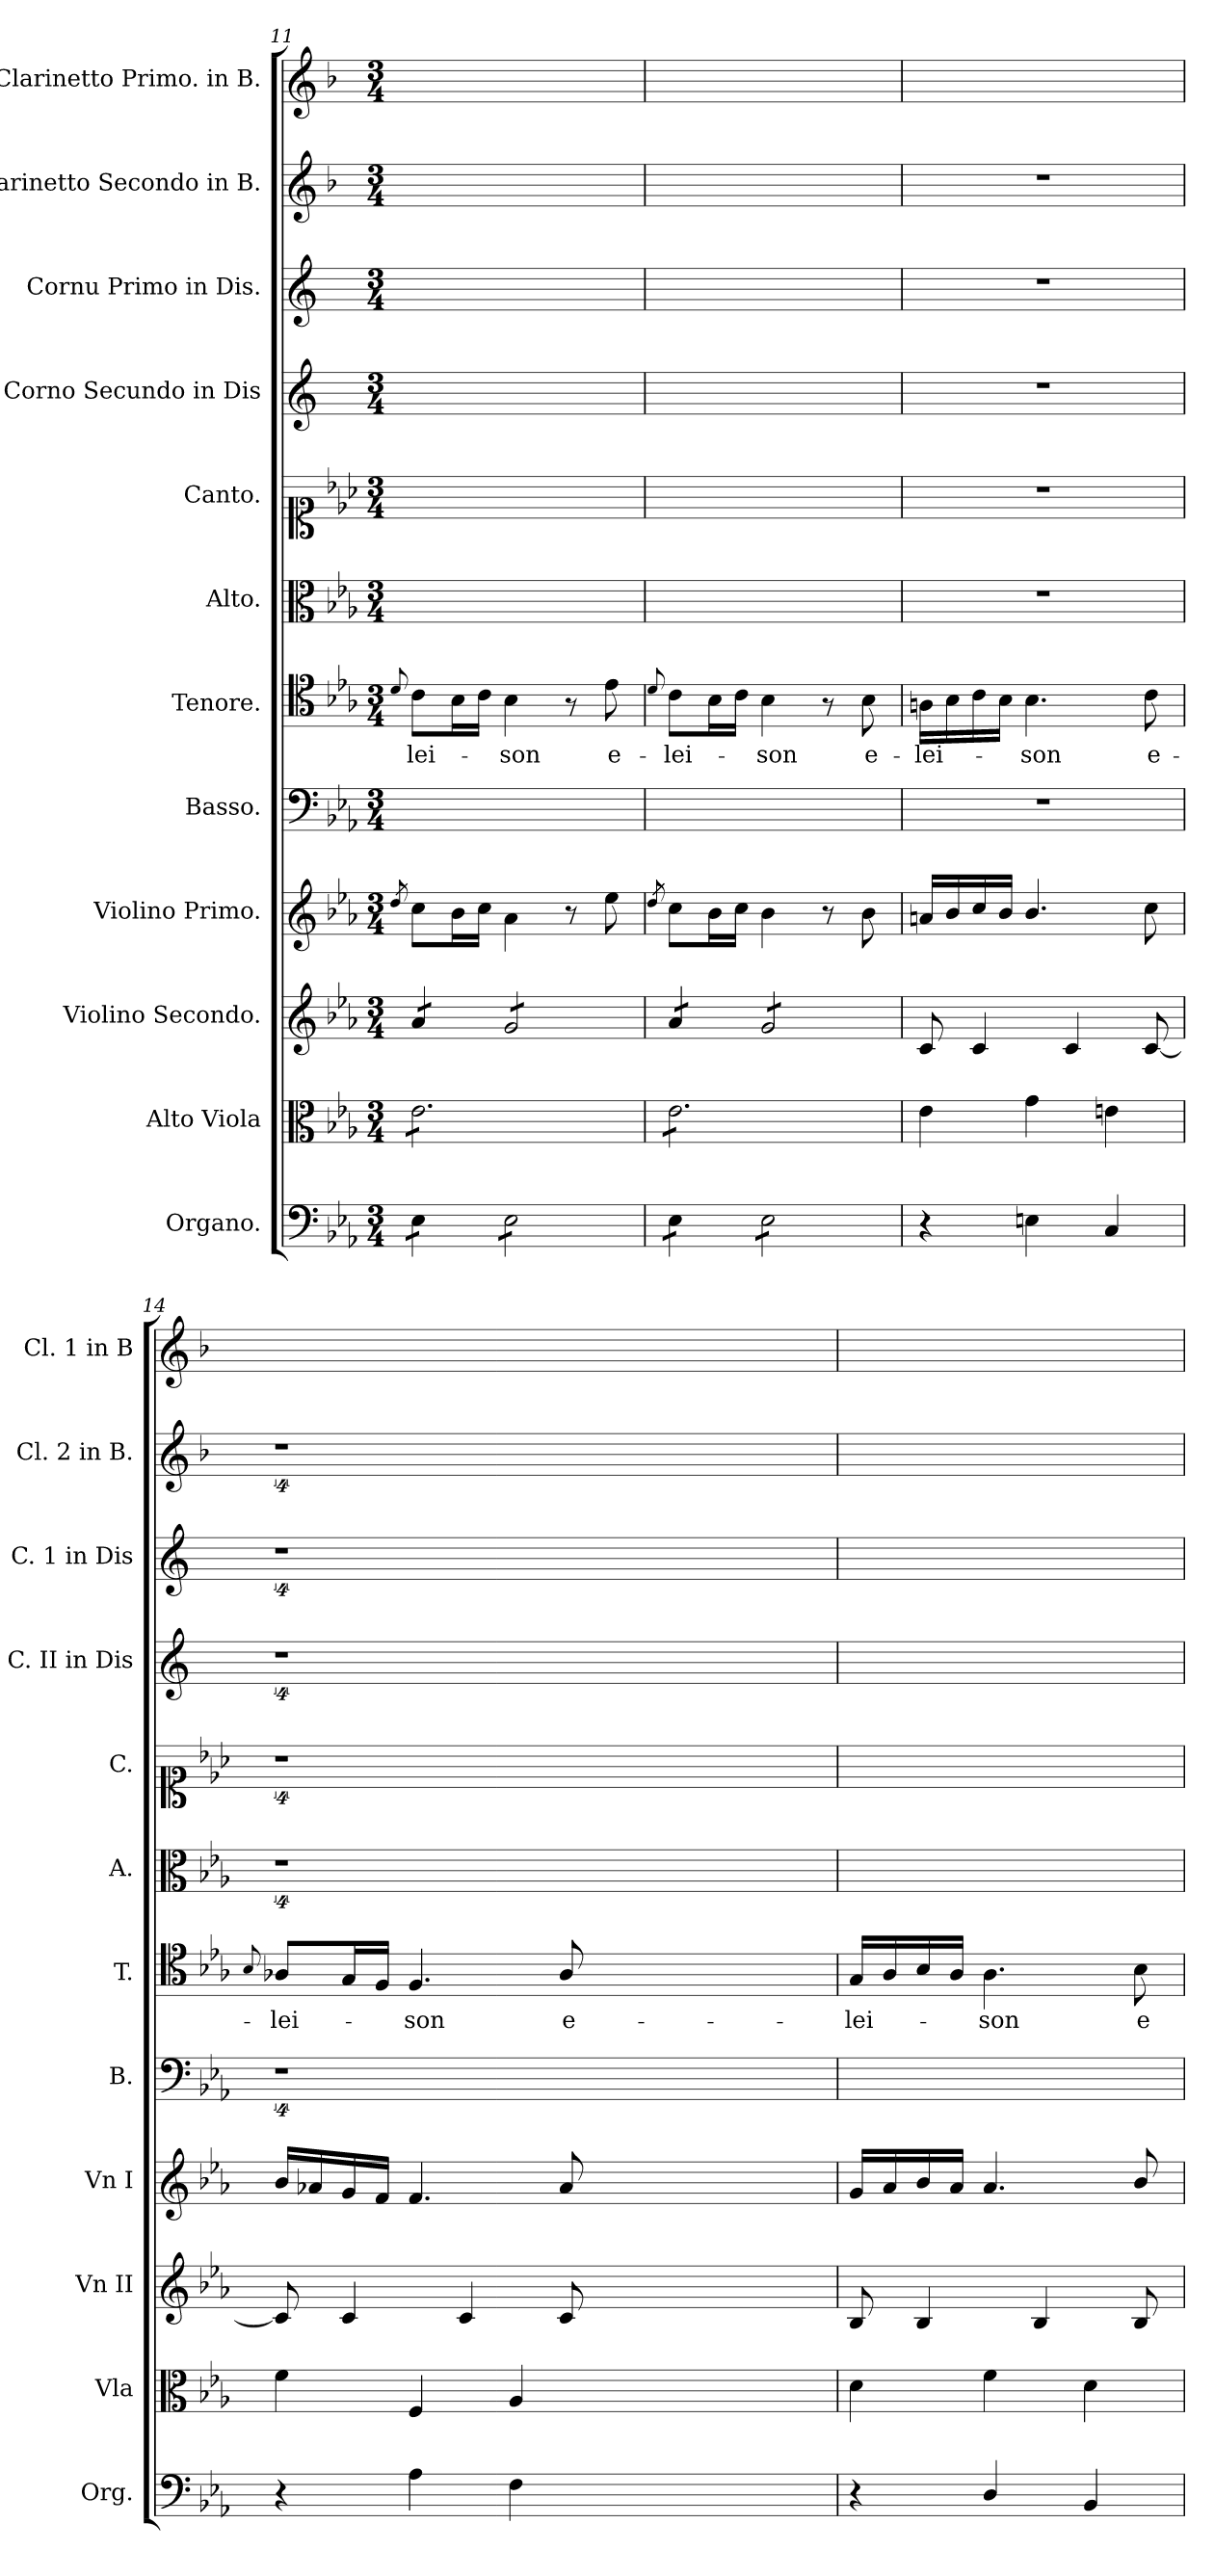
**kern	**kern	**kern	**kern	**kern	**kern	**text	**kern	**kern	**kern	**kern	**kern	**kern
*part12	*part11	*part10	*part9	*part8	*part7	*part7	*part6	*part5	*part4	*part3	*part2	*part1
*staff12	*staff11	*staff10	*staff9	*staff8	*staff7	*staff7	*staff6	*staff5	*staff4	*staff3	*staff2	*staff1
*I"Organo.	*I"Alto Viola	*I"Violino Secondo.	*I"Violino Primo.	*I"Basso.	*I"Tenore.	*	*I"Alto.	*I"Canto.	*I"Corno Secundo in Dis	*I"Cornu Primo in Dis.	*I"Clarinetto Secondo in B.	*I"Clarinetto Primo. in B.
*I'Org.	*I'Vla	*I'Vn II	*I'Vn I	*I'B.	*I'T.	*	*I'A.	*I'C.	*I'C. II in Dis	*I'C. 1 in Dis	*I'Cl. 2 in B.	*I'Cl. 1 in B
*clefF4	*clefC3	*clefG2	*clefG2	*clefF4	*clefC4	*	*clefC3	*clefC1	*clefG2	*clefG2	*clefG2	*clefG2
*	*	*	*	*	*	*	*	*	*ITrd-2c-3	*ITrd5c9	*ITrd1c2	*ITrd1c2
*k[b-e-a-]	*k[b-e-a-]	*k[b-e-a-]	*k[b-e-a-]	*k[b-e-a-]	*k[b-e-a-]	*	*k[b-e-a-]	*k[b-e-a-]	*k[b-e-a-]	*k[b-e-a-]	*k[b-e-a-]	*k[b-e-a-]
*E-:	*E-:	*E-:	*E-:	*E-:	*E-:	*	*E-:	*E-:	*E-:	*E-:	*E-:	*E-:
*M3/4	*M3/4	*M3/4	*M3/4	*M3/4	*M3/4	*	*M3/4	*M3/4	*M3/4	*M3/4	*M3/4	*M3/4
=11	=11	=11	=11	=11	=11	=11	=11	=11	=11	=11	=11	=11
.	.	.	8qdd/	.	8qqd/	.	.	.	.	.	.	.
*tremolo	*	*	*	*	*	*	*	*	*	*	*	*
*	*tremolo	*	*	*	*	*	*	*	*	*	*	*
*	*	*tremolo	*	*	*	*	*	*	*	*	*	*
8E-\L	8e-\L	8a-/L	8cc\L	2.ryy	8c\L	-lei-	2.ryy	2.ryy	2.ryy	2.ryy	2.ryy	2.ryy
8E-\J	8e-\	8a-/J	16b-\L	.	16B-\L	.	.	.	.	.	.	.
.	.	.	16cc\JJ	.	16c\JJ	.	.	.	.	.	.	.
8E-\L	8e-\	8g/L	4a-\	.	4B-\	-son	.	.	.	.	.	.
8E-\	8e-\	8g/	.	.	.	.	.	.	.	.	.	.
8E-\	8e-\	8g/	8r	.	8r	.	.	.	.	.	.	.
!	!	!	!	!	!	!LO:LY:i	!	!	!	!	!	!
8E-\J	8e-\J	8g/J	8ee-\	.	8e-\	e-	.	.	.	.	.	.
=12	=12	=12	=12	=12	=12	=12	=12	=12	=12	=12	=12	=12
.	.	.	8qdd/	.	8qqd/	.	.	.	.	.	.	.
!	!	!	!	!	!	!LO:LY:i	!	!	!	!	!	!
8E-\L	8e-\L	8a-/L	8cc\L	2.ryy	8c\L	-lei-	2.ryy	2.ryy	2.ryy	2.ryy	2.ryy	2.ryy
8E-\J	8e-\	8a-/J	16b-\L	.	16B-\L	.	.	.	.	.	.	.
.	.	.	16cc\JJ	.	16c\JJ	.	.	.	.	.	.	.
!	!	!	!	!	!	!LO:LY:i	!	!	!	!	!	!
8E-\L	8e-\	8g/L	4b-\	.	4B-\	-son	.	.	.	.	.	.
8E-\	8e-\	8g/	.	.	.	.	.	.	.	.	.	.
8E-\	8e-\	8g/	8r	.	8r	.	.	.	.	.	.	.
!	!	!	!	!	!	!LO:LY:i	!	!	!	!	!	!
8E-\J	8e-\J	8g/J	8b-\	.	8B-\	e-	.	.	.	.	.	.
*	*	*Xtremolo	*	*	*	*	*	*	*	*	*	*
*	*Xtremolo	*	*	*	*	*	*	*	*	*	*	*
*Xtremolo	*	*	*	*	*	*	*	*	*	*	*	*
=13	=13	=13	=13	=13	=13	=13	=13	=13	=13	=13	=13	=13
!	!	!	!	!	!	!LO:LY:i	!	!	!	!	!	!
4r	4e-\	8c/	16an/LL	2.r	16An\LL	-lei-	2.r	2.r	2.r	2.r	2.r	2.ryy
.	.	.	16b-/	.	16B-\	.	.	.	.	.	.	.
.	.	4c/	16cc/	.	16c\	.	.	.	.	.	.	.
.	.	.	16b-/JJ	.	16B-\JJ	.	.	.	.	.	.	.
!	!	!	!	!	!	!LO:LY:i	!	!	!	!	!	!
4En\	4g\	.	4.b-/	.	4.B-\	-son	.	.	.	.	.	.
.	.	4c/	.	.	.	.	.	.	.	.	.	.
4C/	4en\	.	.	.	.	.	.	.	.	.	.	.
.	.	[8c/	8cc\	.	8c\	e-	.	.	.	.	.	.
=14	=14	=14	=14	=14	=14	=14	=14	=14	=14	=14	=14	=14
.	.	.	.	.	8qqB-/	.	.	.	.	.	.	.
4r	4f\	8c/]	16b-/LL	4%9r	8A-X/L	-lei-	4%9r	4%9r	4%9r	4%9r	4%9r	2.ryy
.	.	.	16a-X/	.	.	.	.	.	.	.	.	.
.	.	4c/	16g/	.	16G/L	.	.	.	.	.	.	.
.	.	.	16f/JJ	.	16F/JJ	.	.	.	.	.	.	.
4A-\	4F/	.	4.f/	.	4.F/	-son	.	.	.	.	.	.
.	.	4c/	.	.	.	.	.	.	.	.	.	.
4F\	4A-/	.	.	.	.	.	.	.	.	.	.	.
!	!	!	!	!	!	!LO:LY:i	!	!	!	!	!	!
.	.	8c/	8a-/	.	8A-/	e-	.	.	.	.	.	.
1.ryy	1.ryy	1.ryy	1.ryy	.	1.ryy	.	.	.	.	.	.	1.ryy
=15	=15	=15	=15	=15	=15	=15	=15	=15	=15	=15	=15	=15
!	!	!	!	!	!	!LO:LY:i	!	!	!	!	!	!
4r	4d\	8B-/	16g/LL	2.ryy	16G/LL	-lei-	2.ryy	2.ryy	2.ryy	2.ryy	2.ryy	2.ryy
.	.	.	16a-/	.	16A-/	.	.	.	.	.	.	.
.	.	4B-/	16b-/	.	16B-/	.	.	.	.	.	.	.
.	.	.	16a-/JJ	.	16A-/JJ	.	.	.	.	.	.	.
!	!	!	!	!	!	!LO:LY:i	!	!	!	!	!	!
4D/	4f\	.	4.a-/	.	4.A-\	-son	.	.	.	.	.	.
.	.	4B-/	.	.	.	.	.	.	.	.	.	.
4BB-/	4d\	.	.	.	.	.	.	.	.	.	.	.
!	!	!	!	!	!	!LO:LY:i	!	!	!	!	!	!
.	.	8B-/	8b-/	.	8B-\	e-	.	.	.	.	.	.
=	=	=	=	=	=	=	=	=	=	=	=	=
*-	*-	*-	*-	*-	*-	*-	*-	*-	*-	*-	*-	*-
